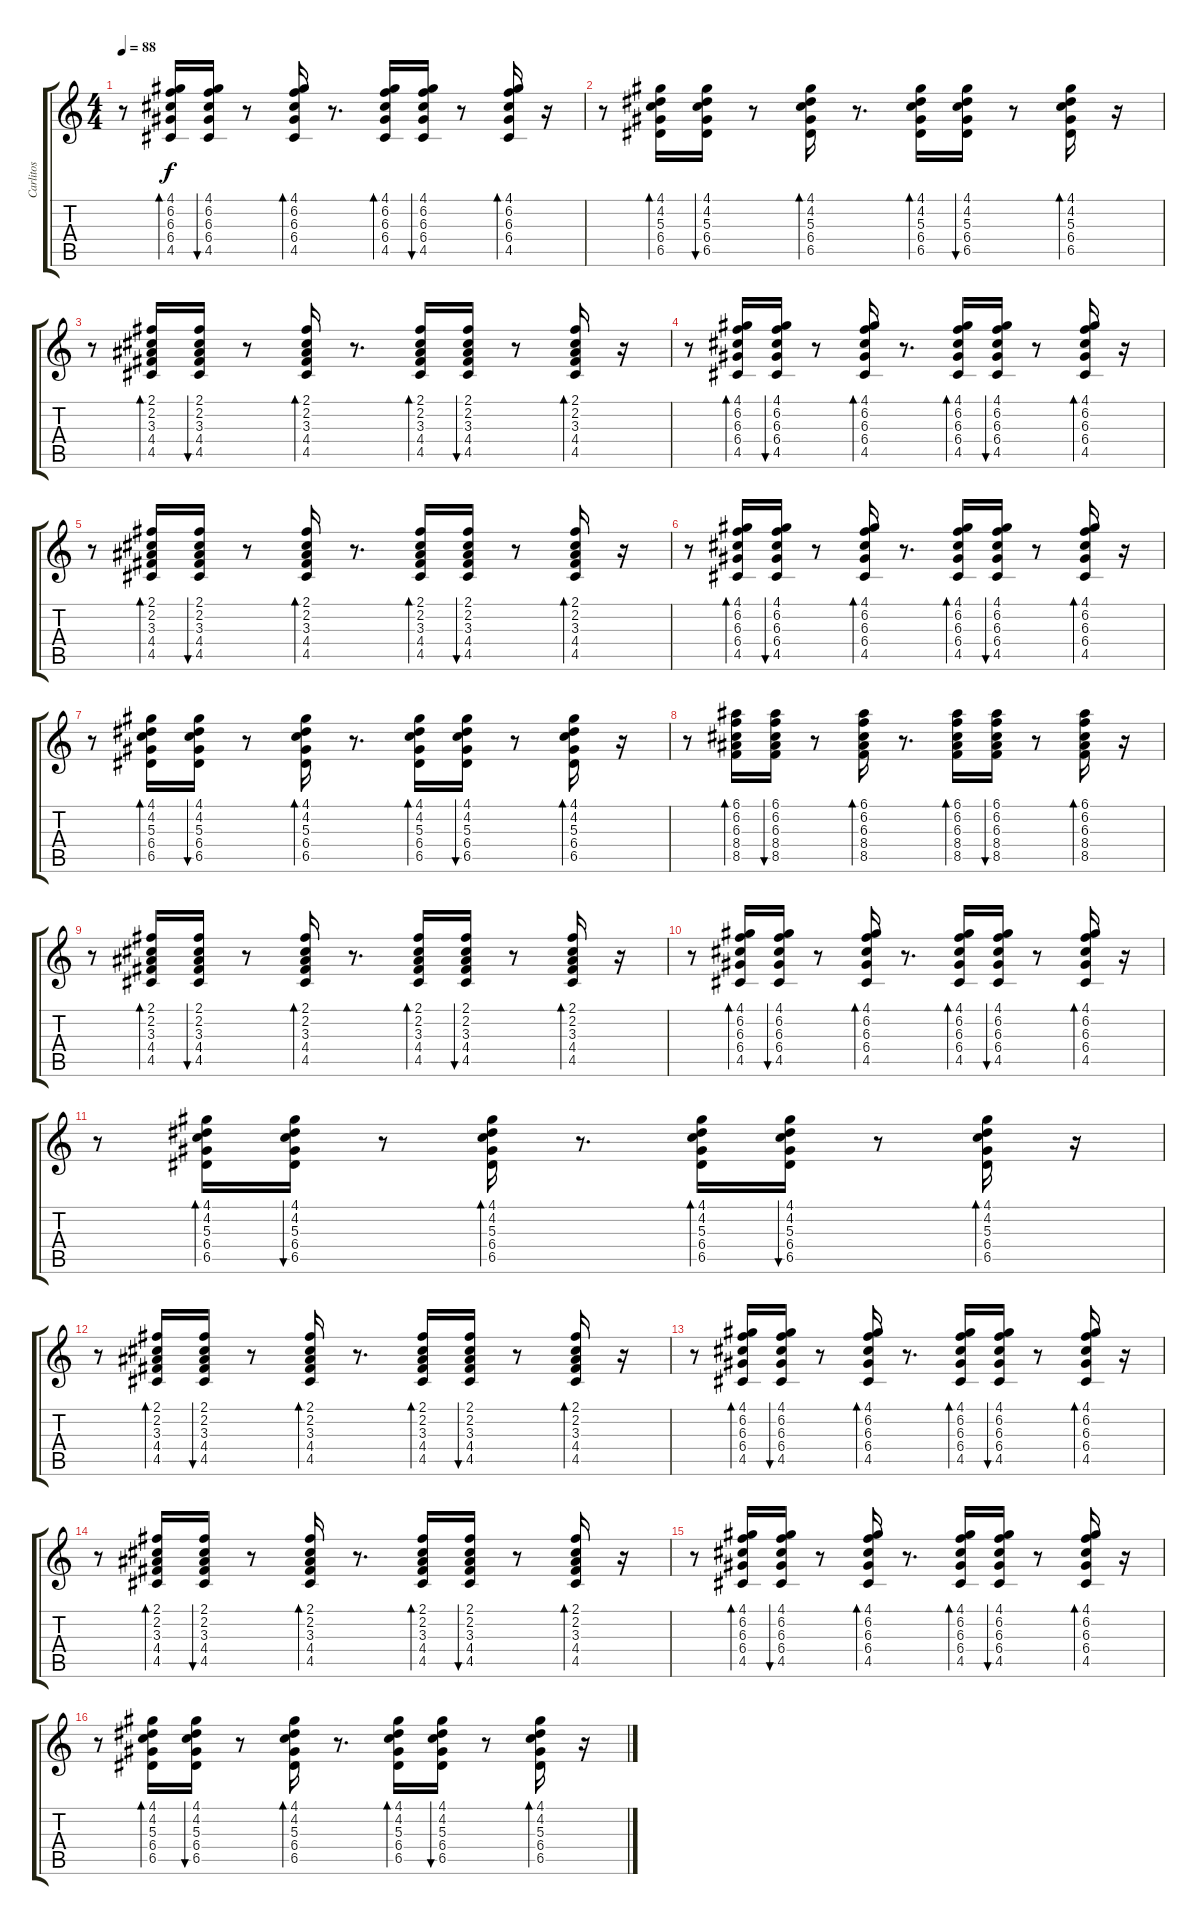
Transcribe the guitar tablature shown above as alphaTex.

\track ("Carlitos" "Carlitos") {instrument acousticguitarsteel}
\staff {score tabs}
\tuning (E4 B3 G3 D3 A2 E2) {hide}
\ts (4 4)
\section ("" "")
\tempo 88
\clef g2
\ks c
r.8{dy f} (4.1 6.2 6.3 6.4 4.5).16{bd 60} (4.1 6.2 6.3 6.4 4.5).16{bu 60} r.8 (4.1 6.2 6.3 6.4 4.5).16{bd 60} r.8{d} (4.1 6.2 6.3 6.4 4.5).16{bd 60} (4.1 6.2 6.3 6.4 4.5).16{bu 60} r.8 (4.1 6.2 6.3 6.4 4.5).16{bd 60} r.16 |
r.8 (4.1 4.2 5.3 6.4 6.5).16{bd 60} (4.1 4.2 5.3 6.4 6.5).16{bu 60} r.8 (4.1 4.2 5.3 6.4 6.5).16{bd 60} r.8{d} (4.1 4.2 5.3 6.4 6.5).16{bd 60} (4.1 4.2 5.3 6.4 6.5).16{bu 60} r.8 (4.1 4.2 5.3 6.4 6.5).16{bd 60} r.16 |
r.8 (2.1 2.2 3.3 4.4 4.5).16{bd 60} (2.1 2.2 3.3 4.4 4.5).16{bu 60} r.8 (2.1 2.2 3.3 4.4 4.5).16{bd 60} r.8{d} (2.1 2.2 3.3 4.4 4.5).16{bd 60} (2.1 2.2 3.3 4.4 4.5).16{bu 60} r.8 (2.1 2.2 3.3 4.4 4.5).16{bd 60} r.16 |
r.8 (4.1 6.2 6.3 6.4 4.5).16{bd 60} (4.1 6.2 6.3 6.4 4.5).16{bu 60} r.8 (4.1 6.2 6.3 6.4 4.5).16{bd 60} r.8{d} (4.1 6.2 6.3 6.4 4.5).16{bd 60} (4.1 6.2 6.3 6.4 4.5).16{bu 60} r.8 (4.1 6.2 6.3 6.4 4.5).16{bd 60} r.16 |
r.8 (2.1 2.2 3.3 4.4 4.5).16{bd 60} (2.1 2.2 3.3 4.4 4.5).16{bu 60} r.8 (2.1 2.2 3.3 4.4 4.5).16{bd 60} r.8{d} (2.1 2.2 3.3 4.4 4.5).16{bd 60} (2.1 2.2 3.3 4.4 4.5).16{bu 60} r.8 (2.1 2.2 3.3 4.4 4.5).16{bd 60} r.16 |
r.8 (4.1 6.2 6.3 6.4 4.5).16{bd 60} (4.1 6.2 6.3 6.4 4.5).16{bu 60} r.8 (4.1 6.2 6.3 6.4 4.5).16{bd 60} r.8{d} (4.1 6.2 6.3 6.4 4.5).16{bd 60} (4.1 6.2 6.3 6.4 4.5).16{bu 60} r.8 (4.1 6.2 6.3 6.4 4.5).16{bd 60} r.16 |
r.8 (4.1 4.2 5.3 6.4 6.5).16{bd 60} (4.1 4.2 5.3 6.4 6.5).16{bu 60} r.8 (4.1 4.2 5.3 6.4 6.5).16{bd 60} r.8{d} (4.1 4.2 5.3 6.4 6.5).16{bd 60} (4.1 4.2 5.3 6.4 6.5).16{bu 60} r.8 (4.1 4.2 5.3 6.4 6.5).16{bd 60} r.16 |
r.8 (6.1 6.2 6.3 8.4 8.5).16{bd 60} (6.1 6.2 6.3 8.4 8.5).16{bu 60} r.8 (6.1 6.2 6.3 8.4 8.5).16{bd 60} r.8{d} (6.1 6.2 6.3 8.4 8.5).16{bd 60} (6.1 6.2 6.3 8.4 8.5).16{bu 60} r.8 (6.1 6.2 6.3 8.4 8.5).16{bd 60} r.16 |
r.8 (2.1 2.2 3.3 4.4 4.5).16{bd 60} (2.1 2.2 3.3 4.4 4.5).16{bu 60} r.8 (2.1 2.2 3.3 4.4 4.5).16{bd 60} r.8{d} (2.1 2.2 3.3 4.4 4.5).16{bd 60} (2.1 2.2 3.3 4.4 4.5).16{bu 60} r.8 (2.1 2.2 3.3 4.4 4.5).16{bd 60} r.16 |
\section ("" "")
r.8 (4.1 6.2 6.3 6.4 4.5).16{bd 60} (4.1 6.2 6.3 6.4 4.5).16{bu 60} r.8 (4.1 6.2 6.3 6.4 4.5).16{bd 60} r.8{d} (4.1 6.2 6.3 6.4 4.5).16{bd 60} (4.1 6.2 6.3 6.4 4.5).16{bu 60} r.8 (4.1 6.2 6.3 6.4 4.5).16{bd 60} r.16 |
r.8 (4.1 4.2 5.3 6.4 6.5).16{bd 60} (4.1 4.2 5.3 6.4 6.5).16{bu 60} r.8 (4.1 4.2 5.3 6.4 6.5).16{bd 60} r.8{d} (4.1 4.2 5.3 6.4 6.5).16{bd 60} (4.1 4.2 5.3 6.4 6.5).16{bu 60} r.8 (4.1 4.2 5.3 6.4 6.5).16{bd 60} r.16 |
r.8 (2.1 2.2 3.3 4.4 4.5).16{bd 60} (2.1 2.2 3.3 4.4 4.5).16{bu 60} r.8 (2.1 2.2 3.3 4.4 4.5).16{bd 60} r.8{d} (2.1 2.2 3.3 4.4 4.5).16{bd 60} (2.1 2.2 3.3 4.4 4.5).16{bu 60} r.8 (2.1 2.2 3.3 4.4 4.5).16{bd 60} r.16 |
r.8 (4.1 6.2 6.3 6.4 4.5).16{bd 60} (4.1 6.2 6.3 6.4 4.5).16{bu 60} r.8 (4.1 6.2 6.3 6.4 4.5).16{bd 60} r.8{d} (4.1 6.2 6.3 6.4 4.5).16{bd 60} (4.1 6.2 6.3 6.4 4.5).16{bu 60} r.8 (4.1 6.2 6.3 6.4 4.5).16{bd 60} r.16 |
r.8 (2.1 2.2 3.3 4.4 4.5).16{bd 60} (2.1 2.2 3.3 4.4 4.5).16{bu 60} r.8 (2.1 2.2 3.3 4.4 4.5).16{bd 60} r.8{d} (2.1 2.2 3.3 4.4 4.5).16{bd 60} (2.1 2.2 3.3 4.4 4.5).16{bu 60} r.8 (2.1 2.2 3.3 4.4 4.5).16{bd 60} r.16 |
r.8 (4.1 6.2 6.3 6.4 4.5).16{bd 60} (4.1 6.2 6.3 6.4 4.5).16{bu 60} r.8 (4.1 6.2 6.3 6.4 4.5).16{bd 60} r.8{d} (4.1 6.2 6.3 6.4 4.5).16{bd 60} (4.1 6.2 6.3 6.4 4.5).16{bu 60} r.8 (4.1 6.2 6.3 6.4 4.5).16{bd 60} r.16 |
r.8 (4.1 4.2 5.3 6.4 6.5).16{bd 60} (4.1 4.2 5.3 6.4 6.5).16{bu 60} r.8 (4.1 4.2 5.3 6.4 6.5).16{bd 60} r.8{d} (4.1 4.2 5.3 6.4 6.5).16{bd 60} (4.1 4.2 5.3 6.4 6.5).16{bu 60} r.8 (4.1 4.2 5.3 6.4 6.5).16{bd 60} r.16
